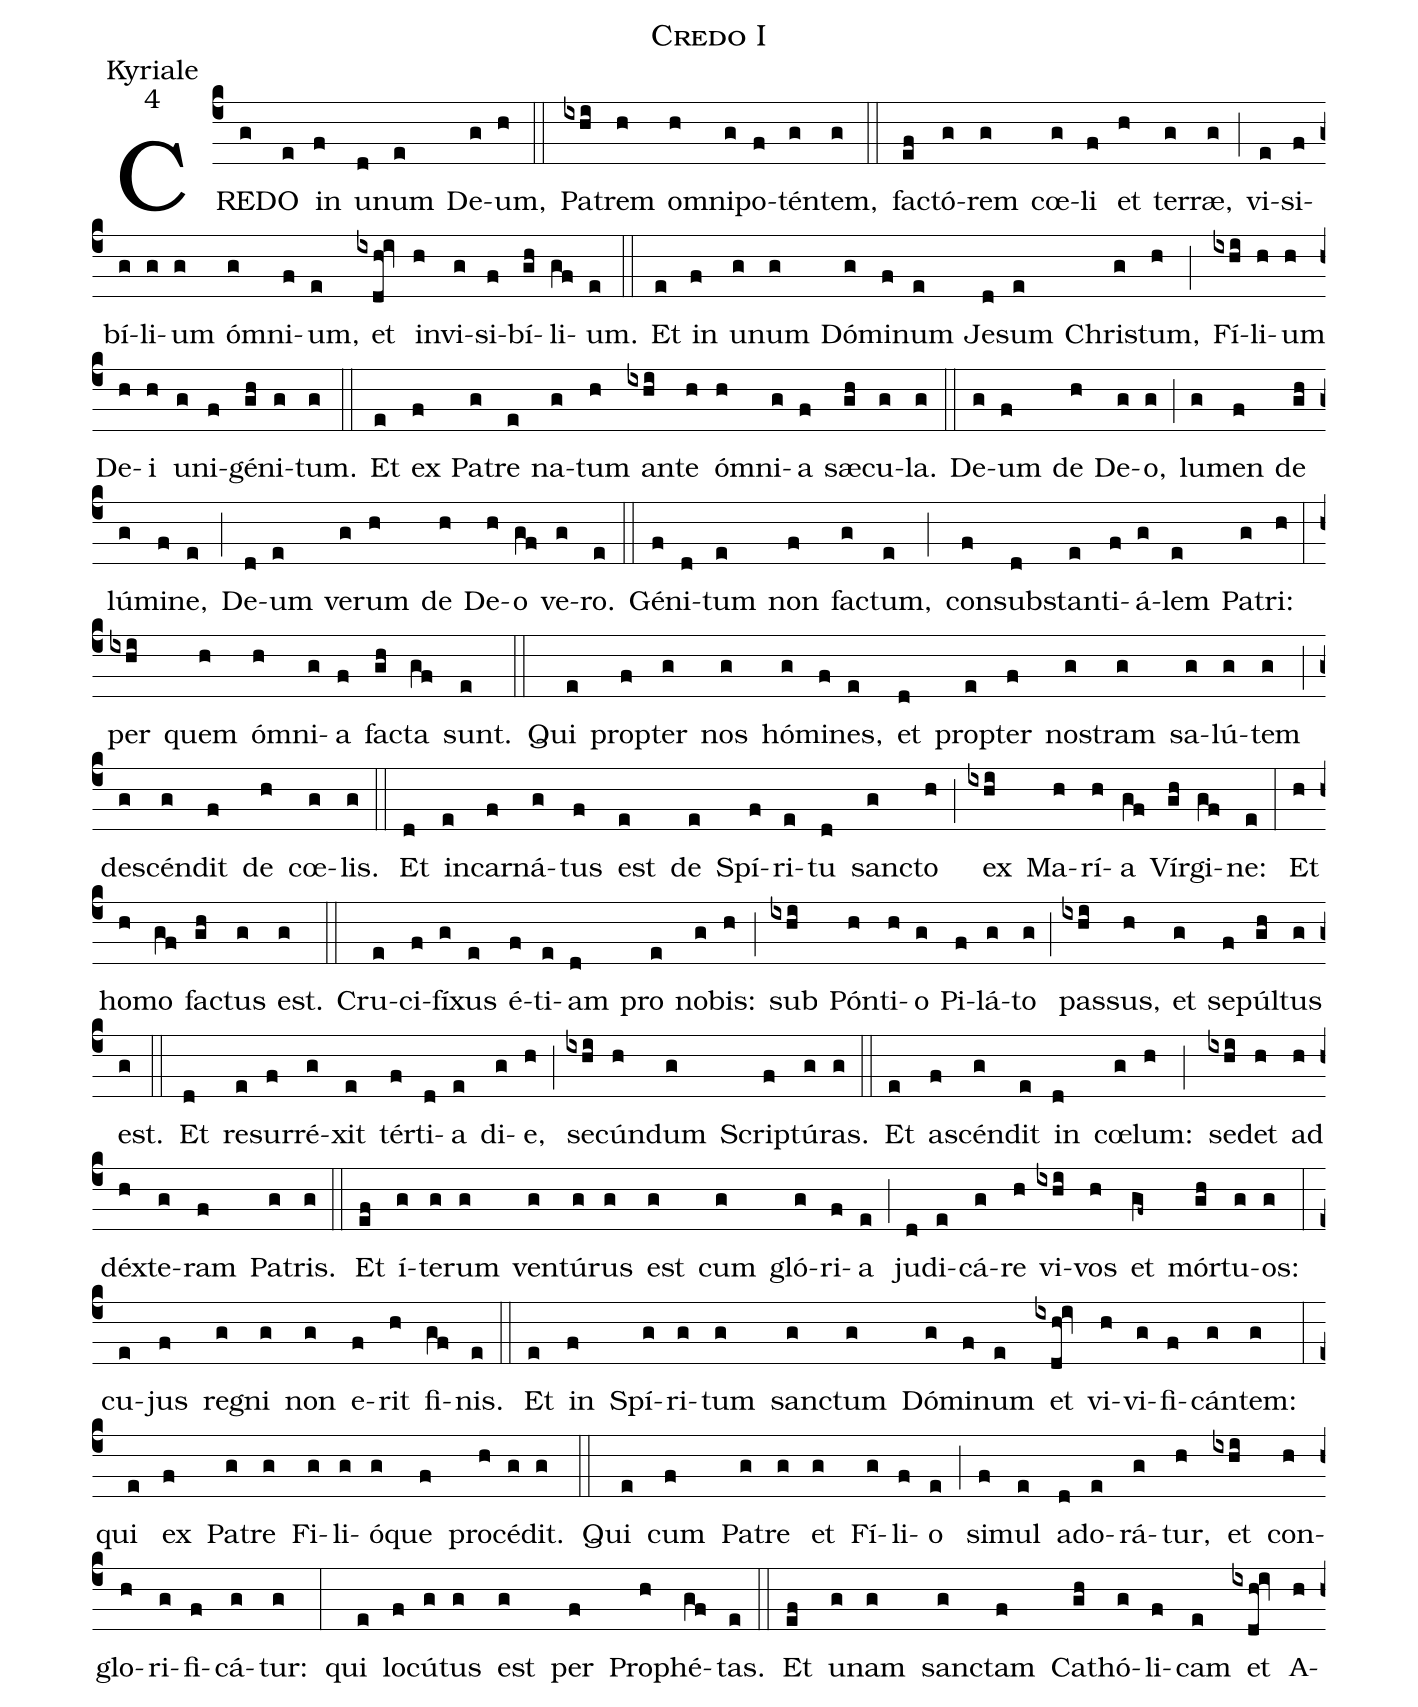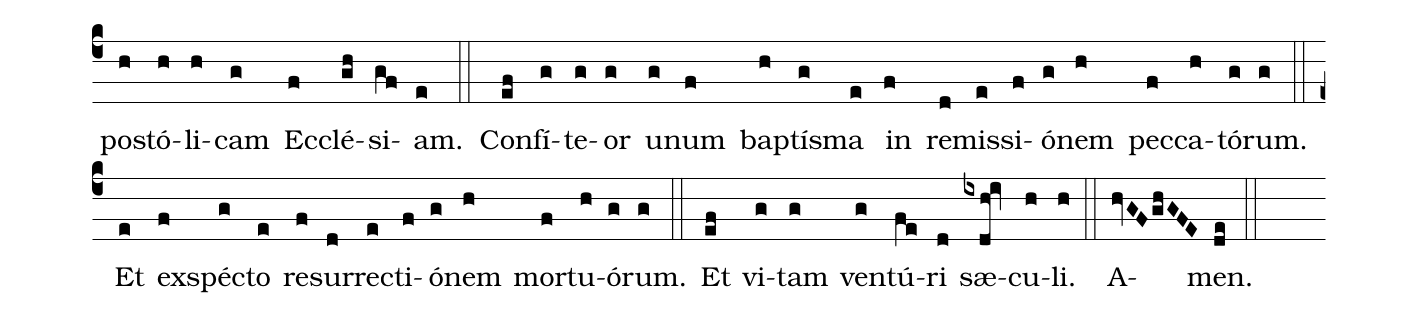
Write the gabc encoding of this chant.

name:Credo I;
office-part:Kyriale;
mode:4;
%%
(c4) CRE(g)DO(e) in(f) u(d)num(e) De(g)um,(h) (::)

Pa(ixhi)trem(h) om(h)ni(g)po(f)tén(g)tem,(g) (::) fa(ef)ctó(g)rem(g) cœ(g)li(f) et(h) ter(g)ræ,(g) (;) vi(e)si(f)bí(g)li(g)um(g) óm(g)ni(f)um,(e) et(ixdh!iv) in(h)vi(g)si(f)bí(gh)li(gf)um.(e) (::)

Et(e) in(f) u(g)num(g) Dó(g)mi(f)num(e) Je(d)sum(e) Chri(g)stum,(h) (;) Fí(ixhi)li(h)um(h) De(h)i(h) u(g)ni(f)gé(gh)ni(g)tum.(g) (::)

Et(e) ex(f) Pa(g)tre(e) na(g)tum(h) an(ixhi)te(h) óm(h)ni(g)a(f) sæ(gh)cu(g)la.(g) (::)

De(g)um(f) de(h) De(g)o,(g) (;) lu(g)men(f) de(gh) lú(g)mi(f)ne,(e) (;) De(d)um(e) ve(g)rum(h) de(h) De(h)o(gf) ve(g)ro.(e) (::)

Gé(f)ni(d)tum(e) non(f) fa(g)ctum,(e) (;) con(f)sub(d)stan(e)ti(f)á(g)lem(e) Pa(g)tri:(h) (:) per(ixhi) quem(h) óm(h)ni(g)a(f) fa(gh)cta(gf) sunt.(e) (::)

Qui(e) prop(f)ter(g) nos(g) hó(g)mi(f)nes,(e) et(d) prop(e)ter(f) no(g)stram(g) sa(g)lú(g)tem(g) (;) de(g)scén(g)dit(f) de(h) cœ(g)lis.(g) (::)

Et(d) in(e)car(f)ná(g)tus(f) est(e) de(e) Spí(f)ri(e)tu(d) san(g)cto(h) (;) ex(ixhi) Ma(h)rí(h)a(gf) Vír(gh)gi(gf)ne:(e) (:) Et(h) ho(h)mo(gf) fa(gh)ctus(g) est.(g) (::)

Cru(e)ci(f)fí(g)xus(e) é(f)ti(e)am(d) pro(e) no(g)bis:(h) (;) sub(ixhi) Pón(h)ti(h)o(g) Pi(f)lá(g)to(g) (;) pas(ixhi)sus,(h) et(g) se(f)púl(gh)tus(g) est.(g) (::)

Et(d) re(e)sur(f)ré(g)xit(e) tér(f)ti(d)a(e) di(g)e,(h) (;) se(ixhi)cún(h)dum(g) Scrip(f)tú(g)ras.(g) (::)

Et(e) a(f)scén(g)dit(e) in(d) cœ(g)lum:(h) (;) se(ixhi)det(h) ad(h) déx(h)te(g)ram(f) Pa(g)tris.(g) (::)

Et(ef) í(g)te(g)rum(g) ven(g)tú(g)rus(g) est(g) cum(g) gló(g)ri(f)a(e) (;) ju(d)di(e)cá(g)re(h) vi(ixhi)vos(h) et(gf~) mór(gh)tu(g)os:(g) (:) cu(e)jus(f) re(g)gni(g) non(g) e(f)rit(h) fi(gf)nis.(e) (::)

Et(e) in(f) Spí(g)ri(g)tum(g) san(g)ctum(g) Dó(g)mi(f)num(e) et(ixdh!iv) vi(h)vi(g)fi(f)cán(g)tem:(g) (:) qui(e) ex(f) Pa(g)tre(g) Fi(g)li(g)ó(g)que(f) pro(h)cé(g)dit.(g) (::)

Qui(e) cum(f) Pa(g)tre(g) et(g) Fí(g)li(f)o(e) (;) si(f)mul(e) a(d)do(e)rá(g)tur,(h) et(ixhi) con(h)glo(h)ri(g)fi(f)cá(g)tur:(g) (:) qui(e) lo(f)cú(g)tus(g) est(g) per(f) Pro(h)phé(gf)tas.(e) (::)

Et(ef) u(g)nam(g) san(g)ctam(f) Ca(gh)thó(g)li(f)cam(e) et(ixdh!iv) A(h)po(h)stó(h)li(h)cam(g) Ec(f)clé(gh)si(gf)am.(e) (::)

Con(ef)fí(g)te(g)or(g) u(g)num(f) bap(h)tís(g)ma(e) in(f) re(d)mis(e)si(f)ó(g)nem(h) pec(f)ca(h)tó(g)rum.(g) (::)

Et(e) ex(f)spé(g)cto(e) re(f)sur(d)re(e)cti(f)ó(g)nem(h) mor(f)tu(h)ó(g)rum.(g) (::)

Et(ef) vi(g)tam(g) ven(g)tú(fe)ri(d) sæ(ixdh!iv)cu(h)li.(h) (::)
A(hvGFghGFE)men.(de) (::)
